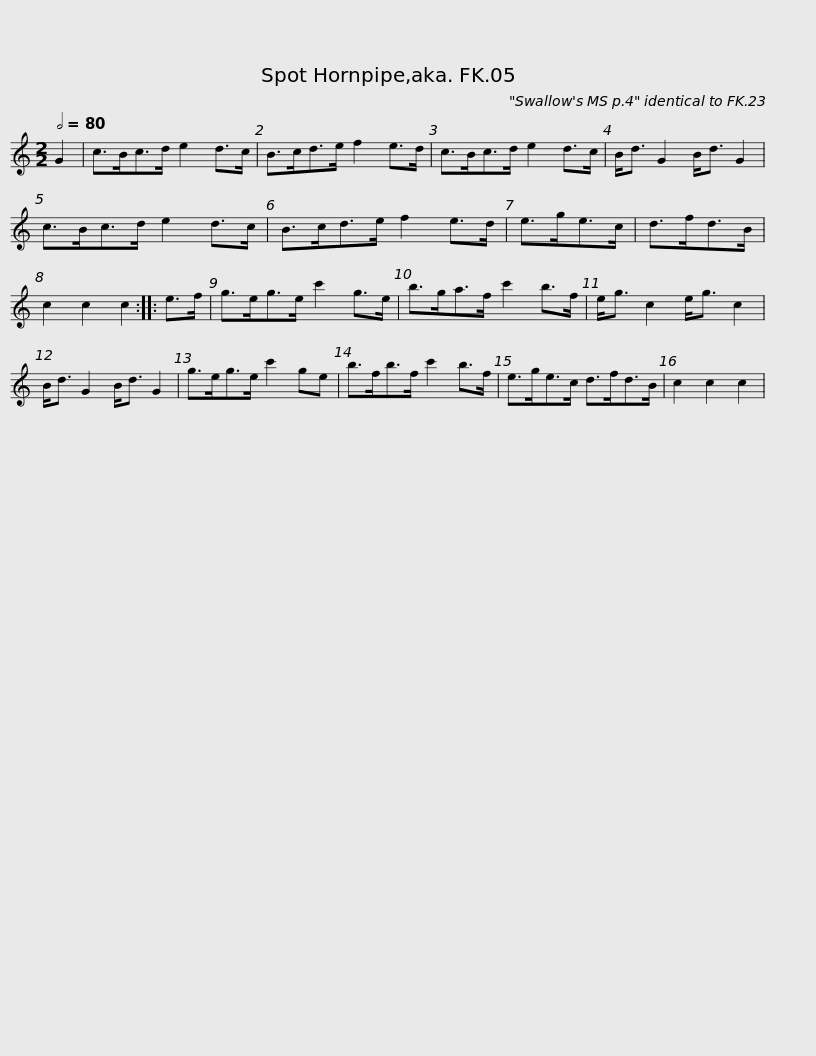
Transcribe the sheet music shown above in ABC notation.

X:1
L:1/8
Q:1/2=80
M:2/2
I:linebreak $
K:C
V:1 treble
V:1
 G2 | c>Bc>d e2 d>c | B>cd>e f2 e>d | c>Bc>d e2 d>c | B<d G2 B<d G2 |$ %5
 c>Bc>d e2 d>c | B>cd>e f2 e>d | e>ge>c | d>fd>B | c2 c2 c2 ::$ %10
 e>f | g>eg>e c'2 g>e | b>ga>f c'2 b>f | e<g c2 e<g c2 | B<d G2 B<d G2 |$ %15
 g>eg>e c'2 ge | b>fb>f c'2 b>f | e>ge>c d>fd>B | c2 c2 c2 | %19
